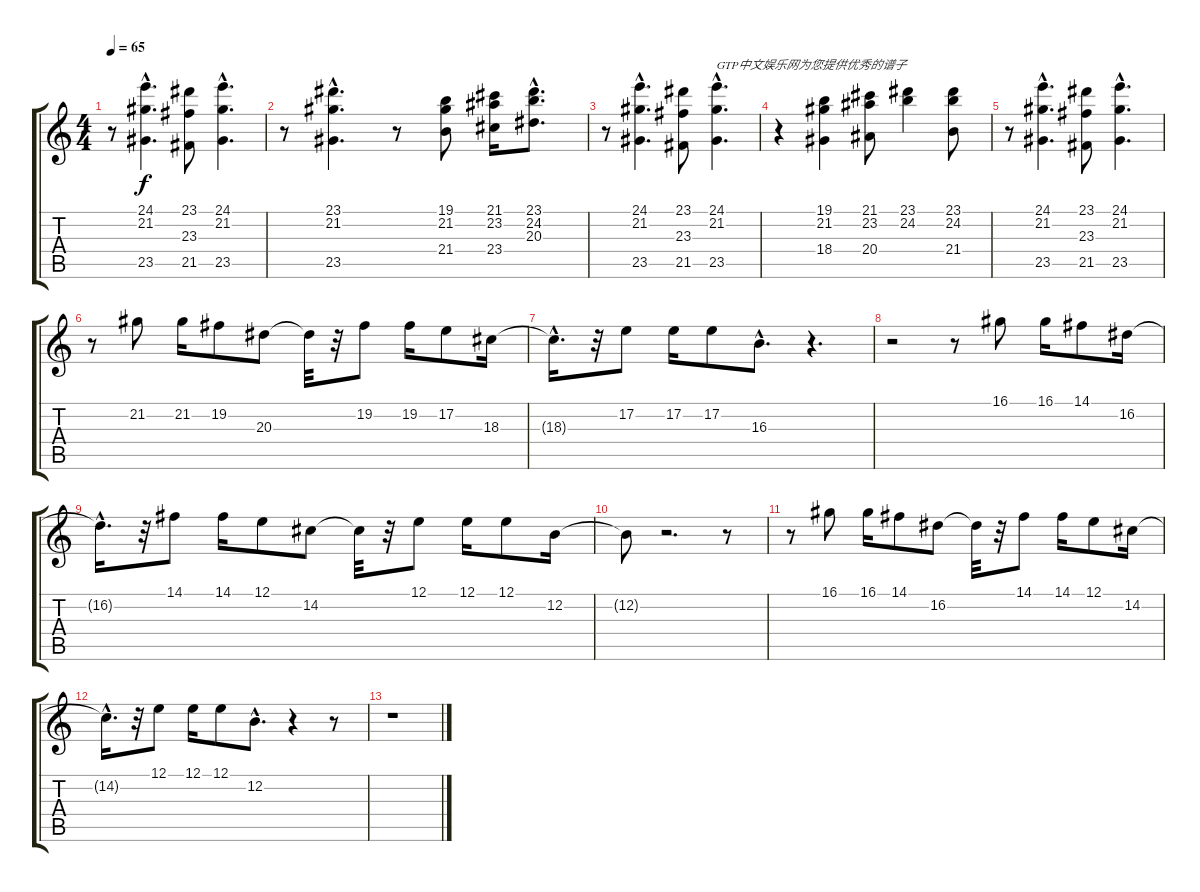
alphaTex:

\track "" {instrument ocarina}
\staff {score tabs}
\tuning (E4 B3 G3 D3 A2 E2) {hide}
\ts (4 4)
\tempo 65
\clef g2
\ks c
r.8{dy f instrument ocarina} (24.1{hac} 21.2{hac} 23.5{hac}).4{d} (23.1 23.3 21.5).8 (24.1{hac} 21.2{hac} 23.5{hac}).4{d} |
r.8 (23.1{hac} 21.2{hac} 23.5{hac}).4{d} r.8 (19.1 21.2 21.4).8 (21.1 23.2 23.4).16 (23.1{hac} 24.2{hac} 20.3{hac}).8{d} |
r.8 (24.1{hac} 21.2{hac} 23.5{hac}).4{d} (23.1 23.3 21.5).8 (24.1{hac} 21.2{hac} 23.5{hac}).4{d txt "GTP中文娱乐网为您提供优秀的谱子"} |
r.4 (19.1 21.2 18.4).4 (21.1 23.2 20.4).8 (23.1 24.2).4 (23.1 24.2 21.4).8 |
r.8 (24.1{hac} 21.2{hac} 23.5{hac}).4{d} (23.1 23.3 21.5).8 (24.1{hac} 21.2{hac} 23.5{hac}).4{d} |
r.8 21.2.8 21.2.16 19.2.8 20.3.8 20.3{t}.32 r.32 19.2.8 19.2.16 17.2.8 18.3.16 |
18.3{hac t}.16{d} r.32 17.2.8 17.2.16 17.2.8 16.3{hac}.8{d} r.4{d} |
r.2 r.8 16.1.8 16.1.16 14.1.8 16.2.16 |
16.2{hac t}.16{d} r.32 14.1.8 14.1.16 12.1.8 14.2.8 14.2{t}.32 r.32 12.1.8 12.1.16 12.1.8 12.2.16 |
12.2{t}.8 r.2{d} r.8 |
r.8 16.1.8 16.1.16 14.1.8 16.2.8 16.2{t}.32 r.32 14.1.8 14.1.16 12.1.8 14.2.16 |
14.2{hac t}.16{d} r.32 12.1.8 12.1.16 12.1.8 12.2{hac}.8{d} r.4 r.8 |
r.1
